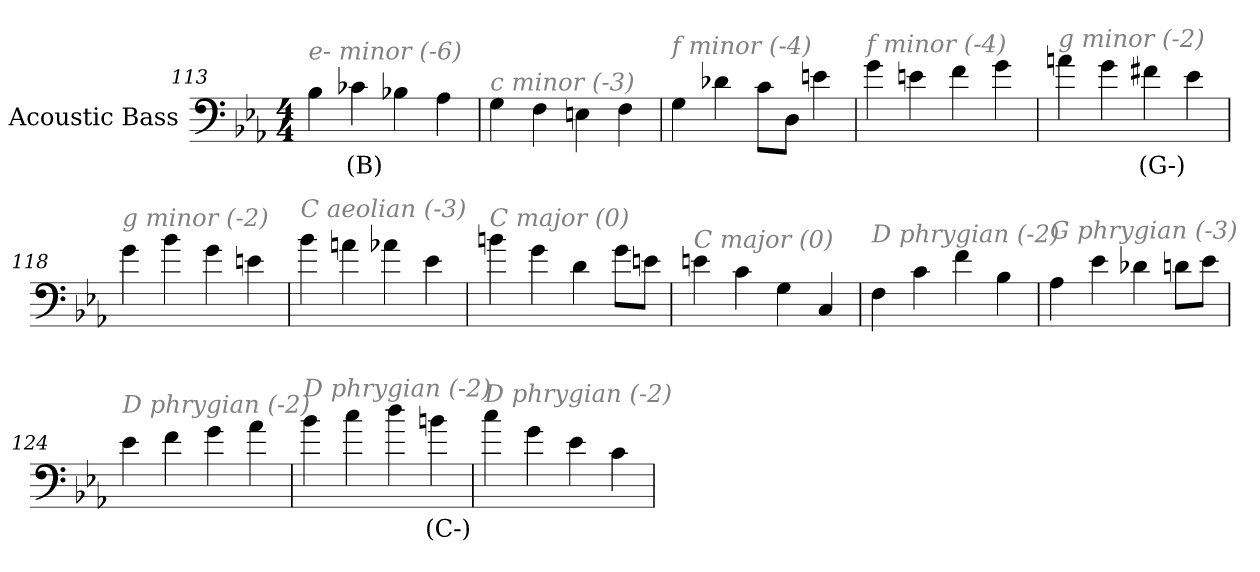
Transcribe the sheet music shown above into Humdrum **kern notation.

**kern	**text
*part1	*part1
*staff1	*staff1
*I"Acoustic Bass	*
*clefF4	*
*ITrd7c12	*
*k[b-e-a-]	*
*E-:	*
*M4/4	*
=113	=113
!LO:TX:i:color=#808080:t=e- minor (-6)	!
4BB-	.
4C-Xi	(B)
4BB-X	.
4AA-	.
=114	=114
!LO:TX:i:color=#808080:t=c minor (-3)	!
4GG	.
4FF	.
4EEn	.
4FF	.
=115	=115
!LO:TX:i:color=#808080:t=f minor (-4)	!
4GG	.
4D-X	.
8CL	.
8DDJ	.
4En	.
=116	=116
!LO:TX:i:color=#808080:t=f minor (-4)	!
4G	.
4En	.
4F	.
4G	.
=117	=117
!LO:TX:i:color=#808080:t=g minor (-2)	!
4An	.
4G	.
4F#Xi	(G-)
4E-	.
=118	=118
!LO:TX:i:color=#808080:t=g minor (-2)	!
4G	.
4B-	.
4G	.
4En	.
=119	=119
!LO:TX:i:color=#808080:t=C aeolian (-3)	!
4B-	.
4An	.
4A-X	.
4E-	.
=120	=120
!LO:TX:i:color=#808080:t=C major (0)	!
4Bn	.
4G	.
4D	.
8GL	.
8EnJ	.
=121	=121
!LO:TX:i:color=#808080:t=C major (0)	!
4En	.
4C	.
4GG	.
4CC	.
=122	=122
!LO:TX:i:color=#808080:t=D phrygian (-2)	!
4FF	.
4C	.
4F	.
4BB-	.
=123	=123
!LO:TX:i:color=#808080:t=G phrygian (-3)	!
4AA-	.
4E-	.
4D-X	.
8DnL	.
8E-J	.
=124	=124
!LO:TX:i:color=#808080:t=D phrygian (-2)	!
4E-	.
4F	.
4G	.
4A-	.
=125	=125
!LO:TX:i:color=#808080:t=D phrygian (-2)	!
4B-	.
4c	.
4d	.
4Bni	(C-)
=126	=126
!LO:TX:i:color=#808080:t=D phrygian (-2)	!
4c	.
4G	.
4E-	.
4C	.
=	=
*-	*-
